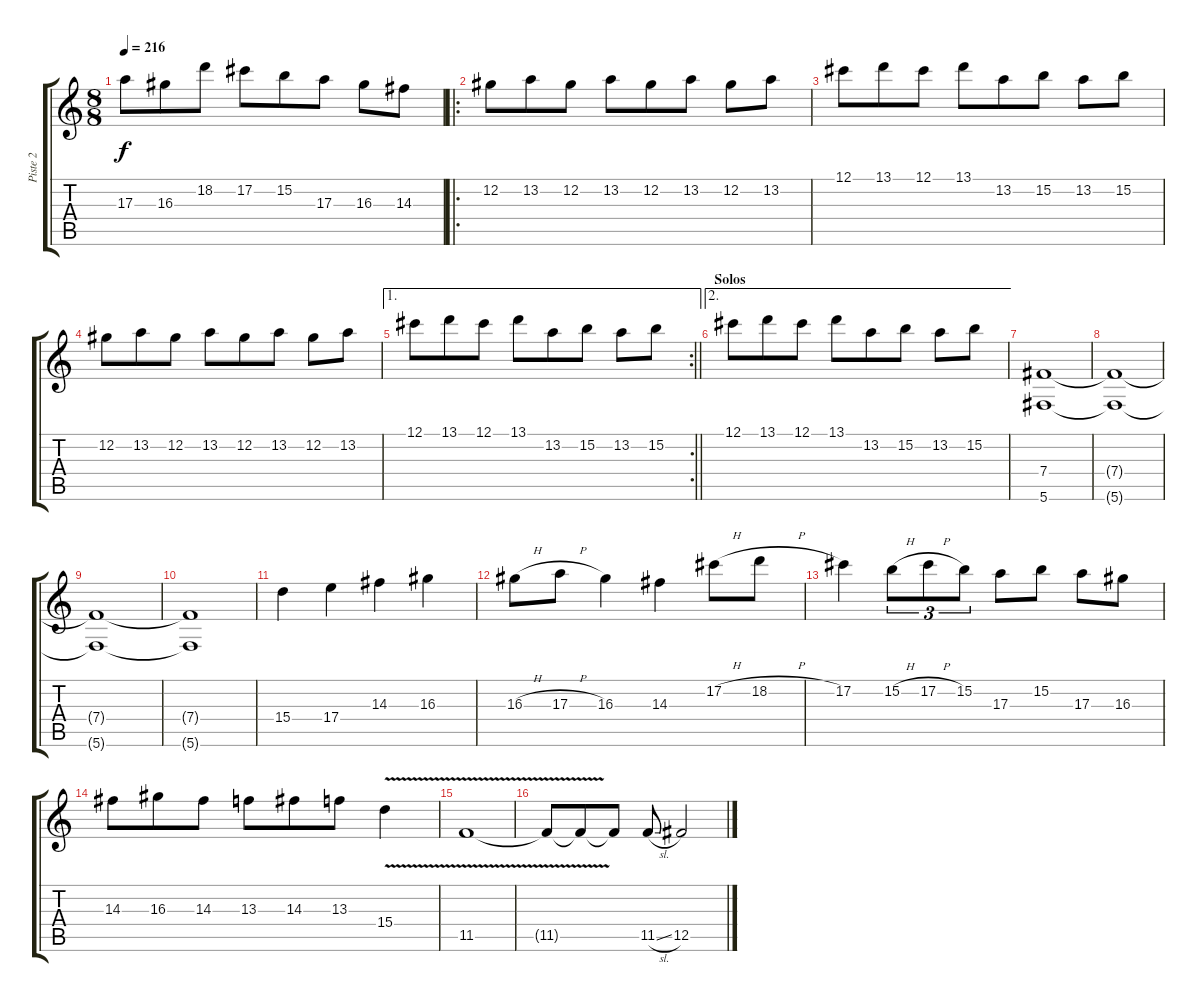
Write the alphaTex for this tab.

\track ("Piste 2" "Piste 2") {instrument distortionguitar}
\staff {score tabs}
\tuning (Db4 Ab3 E3 B2 Gb2 Db2) {hide}
\ts (8 8)
\tempo 216
\clef g2
\ks c
17.3.8{dy f} 16.3.8 18.2.8 17.2.8 15.2.8 17.3.8 16.3.8 14.3.8 |
\ro
12.2.8 13.2.8 12.2.8 13.2.8 12.2.8 13.2.8 12.2.8 13.2.8 |
12.1.8 13.1.8 12.1.8 13.1.8 13.2.8 15.2.8 13.2.8 15.2.8 |
12.2.8 13.2.8 12.2.8 13.2.8 12.2.8 13.2.8 12.2.8 13.2.8 |
\ae 1
\rc 2
\barLineRight lightlight
12.1.8 13.1.8 12.1.8 13.1.8 13.2.8 15.2.8 13.2.8 15.2.8 |
\ae 2
\section ("" "Solos")
12.1.8 13.1.8 12.1.8 13.1.8 13.2.8 15.2.8 13.2.8 15.2.8 |
(7.4 5.6).1 |
(7.4{t} 5.6{t}).1 |
(7.4{t} 5.6{t}).1 |
(7.4{t} 5.6{t}).1 |
15.4.4 17.4.4 14.3.4 16.3.4 |
16.3{h}.8 17.3{h}.8 16.3.4 14.3.4 17.2{h}.8 18.2{h}.8 |
17.2.4 15.2{h}.8{tu (3 2)} 17.2{h}.8{tu (3 2)} 15.2.8{tu (3 2)} 17.3.8 15.2.8 17.3.8 16.3.8 |
14.3.8 16.3.8 14.3.8 13.3.8 14.3.8 13.3.8 15.4{v}.4 |
11.5{v}.1 |
11.5{v t}.8 11.5{t}.8 11.5{t}.8 11.5{sl}.8 12.5.2
